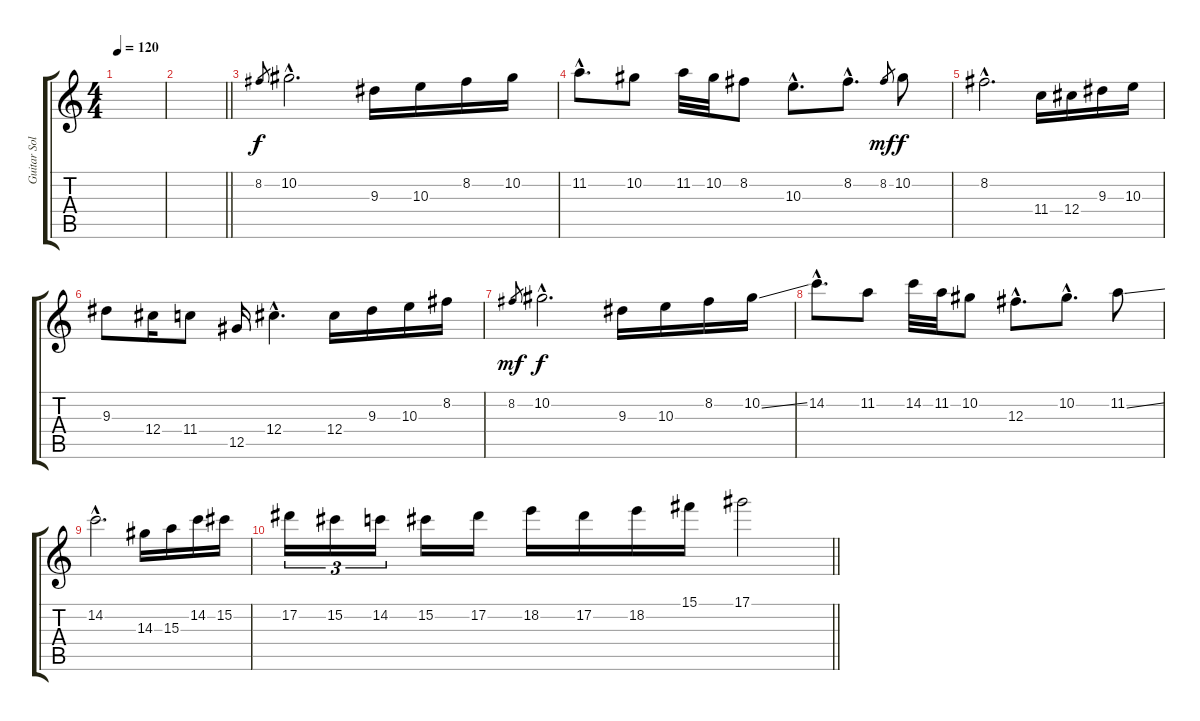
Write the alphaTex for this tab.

\track ("Guitar Solos" "Guitar Sol") {instrument distortionguitar}
\staff {score tabs}
\tuning (Eb4 Bb3 Gb3 Db3 Ab2 Eb2) {hide}
\ts (4 4)
\tempo 120
\clef g2
\ks c
|
\barLineRight lightlight
|
8.2.8{gr} 10.2{hac}.2{d dy f} 9.3.16 10.3.16 8.2.16 10.2.16 |
11.2{hac}.8{d} 10.2.8 11.2.32 10.2.32 8.2.8 10.3{hac}.8{d} 8.2{hac}.8{d} 8.2.8{gr dy mf} 10.2.8{dy f} |
8.2{hac}.2{d} 11.4.16 12.4.16 9.3.16 10.3.16 |
9.3.8 12.4.16 11.4.8 12.5.16 12.4{hac}.4{d} 12.4.16 9.3.16 10.3.16 8.2.16 |
8.2.8{gr dy mf} 10.2{hac}.2{d dy f} 9.3.16 10.3.16 8.2.16 10.2{ss}.16 |
14.2{hac}.8{d} 11.2.8 14.2.32 11.2.32 10.2.8 12.3{hac}.8{d} 10.2{hac}.8{d} 11.2{ss}.8 |
14.2{hac}.2{d} 14.3.16 15.3.16 14.2.16 15.2.16 |
\barLineRight lightlight
17.2.16{tu (3 2)} 15.2.16{tu (3 2)} 14.2.16{tu (3 2)} 15.2.16 17.2.16 18.2.16 17.2.16 18.2.16 15.1.16 17.1.2
